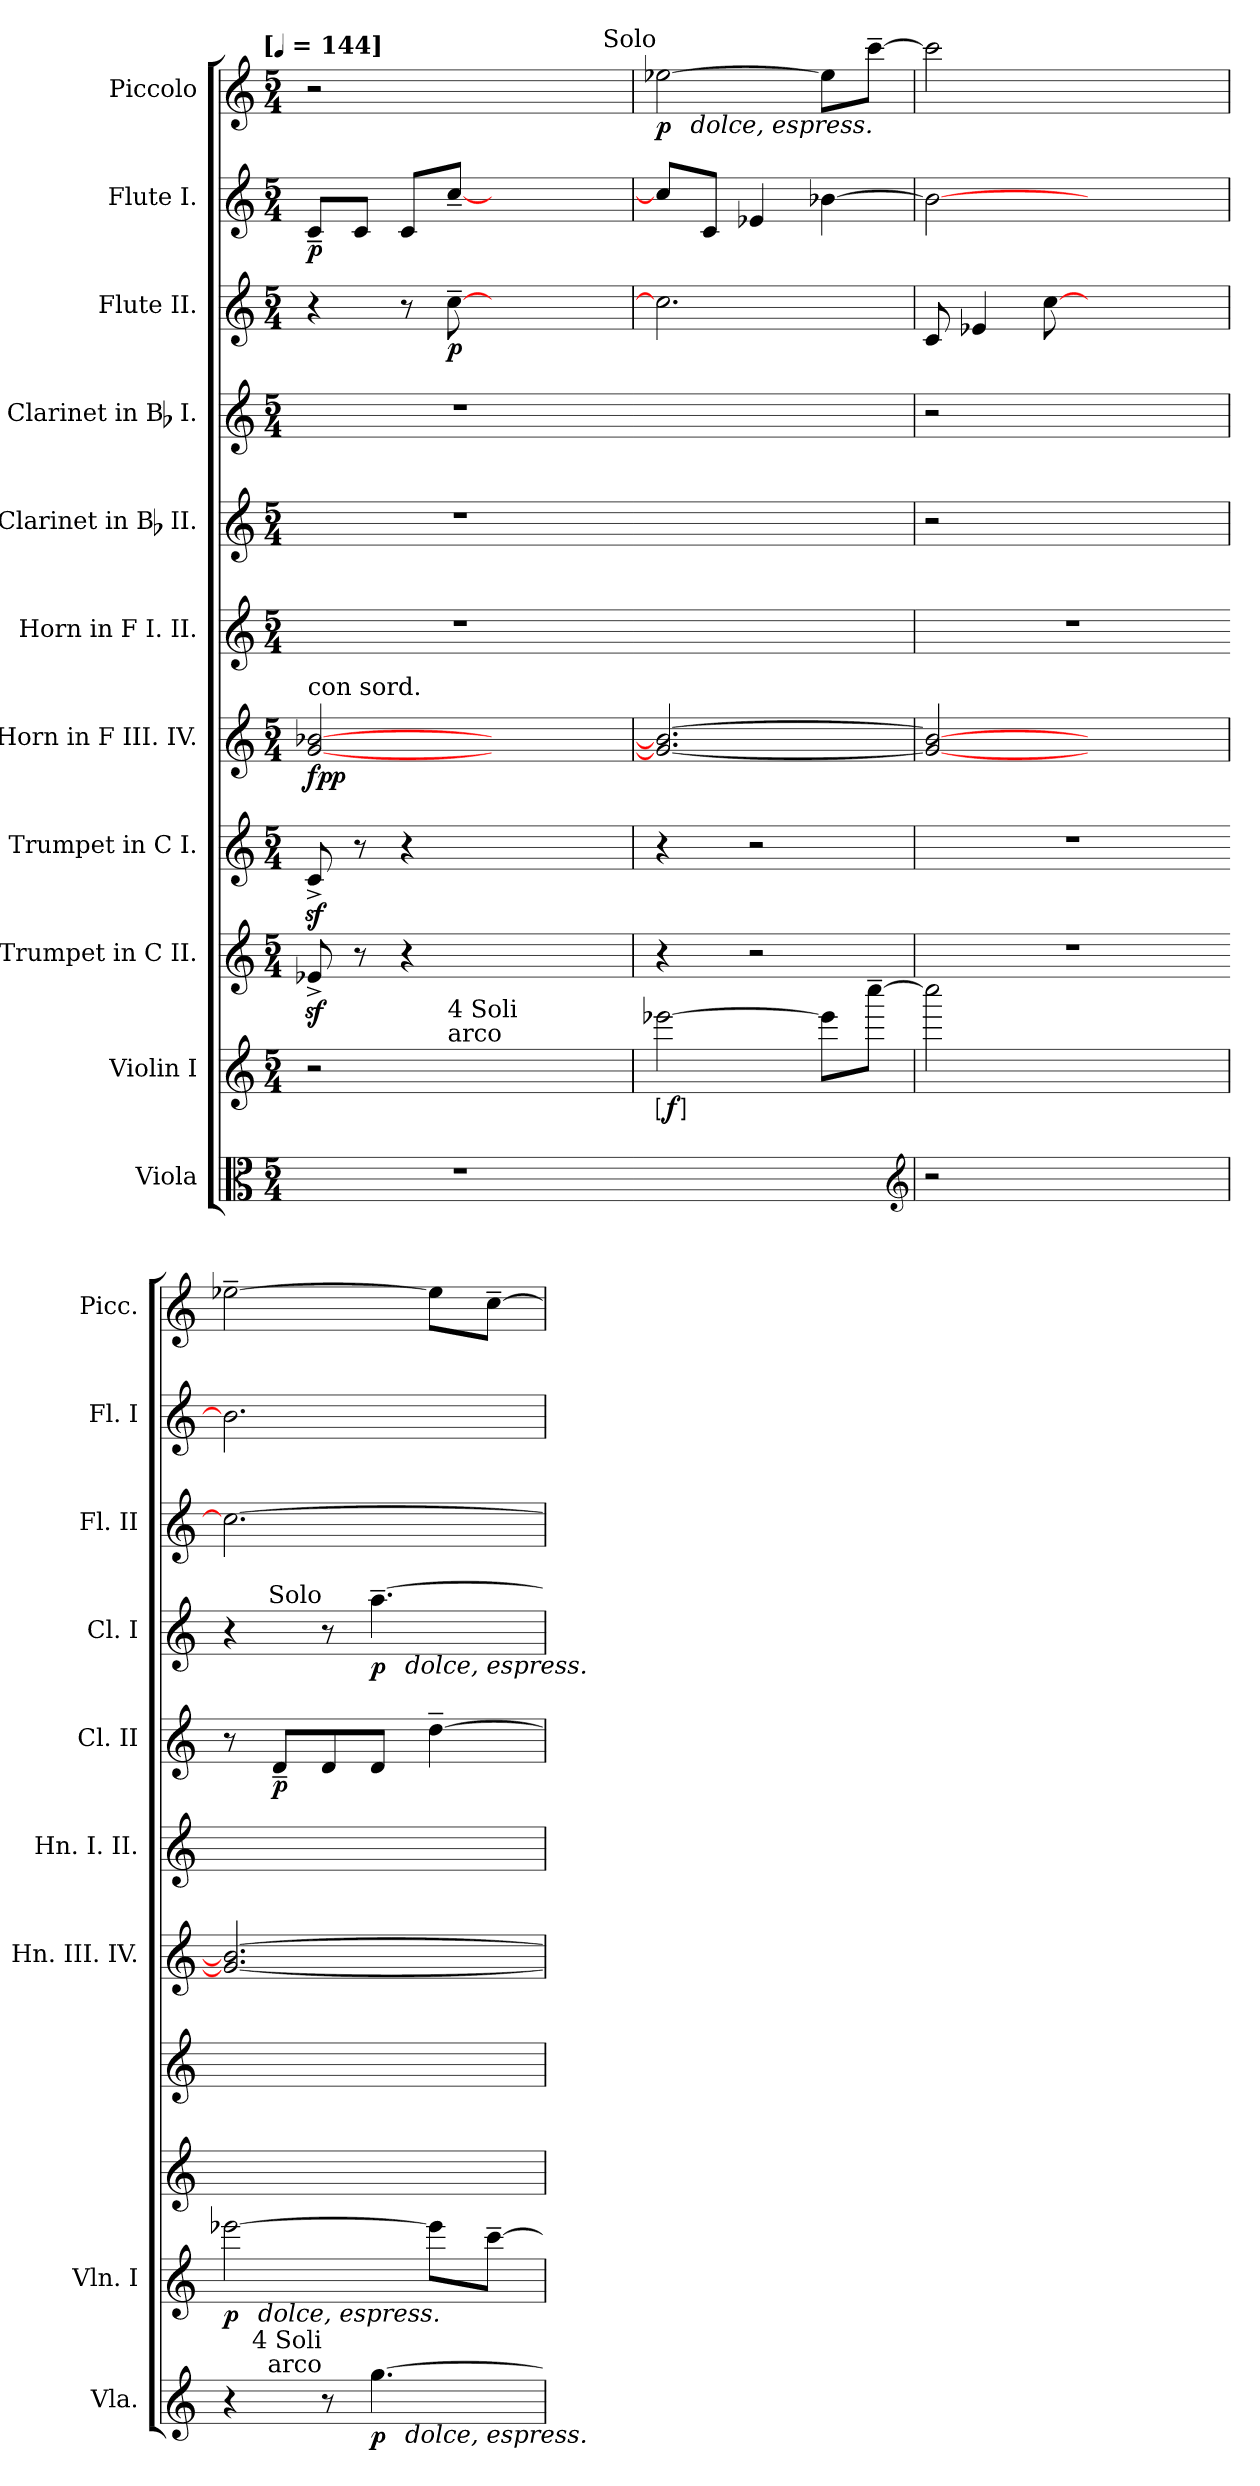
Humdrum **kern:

**kern	**dynam	**kern	**dynam	**kern	**kern	**kern	**dynam	**kern	**kern	**dynam	**kern	**dynam	**kern	**dynam	**kern	**dynam	**kern	**dynam
*part11	*part11	*part10	*part10	*part9	*part8	*part7	*part7	*part6	*part5	*part5	*part4	*part4	*part3	*part3	*part2	*part2	*part1	*part1
*staff11	*staff11	*staff10	*staff10	*staff9	*staff8	*staff7	*staff7	*staff6	*staff5	*staff5	*staff4	*staff4	*staff3	*staff3	*staff2	*staff2	*staff1	*staff1
*I"Viola	*	*I"Violin I	*	*I"Trumpet in C II.	*I"Trumpet in C I.	*I"Horn in F III. IV.	*	*I"Horn in F I. II.	*I"Clarinet in Bb II.	*	*I"Clarinet in Bb I.	*	*I"Flute II.	*	*I"Flute I.	*	*I"Piccolo	*
*I'Vla.	*	*I'Vln. I	*	*	*	*I'Hn. III. IV.	*	*I'Hn. I. II.	*I'Cl. II	*	*I'Cl. I	*	*I'Fl. II	*	*I'Fl. I	*	*I'Picc.	*
*clefC3	*	*clefG2	*	*clefG2	*clefG2	*clefG2	*	*clefG2	*clefG2	*	*clefG2	*	*clefG2	*	*clefG2	*	*clefG2	*
*	*	*	*	*	*	*ITrd4c7	*	*ITrd4c7	*ITrd1c2	*	*ITrd1c2	*	*	*	*	*	*ITrd-7c-12	*
*k[]	*	*k[]	*	*k[]	*k[]	*k[b-]	*	*k[b-]	*k[b-e-]	*	*k[b-e-]	*	*k[]	*	*k[]	*	*k[]	*
!!LO:TX:omd:t=[[quarter] = 144]
*M5/4	*	*M5/4	*	*M5/4	*M5/4	*M5/4	*	*M5/4	*M5/4	*	*M5/4	*	*M5/4	*	*M5/4	*	*M5/4	*
*MM144	*	*MM144	*	*MM144	*MM144	*MM144	*	*MM144	*MM144	*	*MM144	*	*MM144	*	*MM144	*	*MM144	*
=1	=1	=1	=1	=1	=1	=1	=1	=1	=1	=1	=1	=1	=1	=1	=1	=1	=1	=1
!	!	!	!	!	!	!LO:TX:a:t=con sord.	!	!	!	!	!	!	!	!	!	!	!	!
*	*	*^	*	*	*	*	*	*	*	*	*	*	*	*	*	*	*	*
4%5r	.	2r	4.ryy	.	8e-Xz^	8cz^	[2c [2e-X	fpp	4%5r	4%5r	.	4%5r	.	4r	.	8c~L	p	2r	.
.	.	.	.	.	8r	8r	.	.	.	.	.	.	.	.	.	8cJ	.	.	.
.	.	.	.	.	4r	4r	.	.	.	.	.	.	.	8r	.	8cL	.	.	.
!	!	!	!LO:TX:a:t=arco	!	!	!	!	!	!	!	!	!	!	!	!	!	!	!	!
!	!	!	!LO:TX:a:t=4 Soli	!	!	!	!	!	!	!	!	!	!	!	!	!	!	!	!
.	.	.	2..ryy	.	.	.	.	.	.	.	.	.	.	[8cc~	p	[8cc~J	.	.	.
.	.	2.ryy	.	.	2.ryy	2.ryy	2.ryy	.	.	.	.	.	.	2.ryy	.	2.ryy	.	2.ryy	.
=-	=	=	=	=	=	=	=	=	=	=-	=	=-	=	=	=	=	=	=	=
!	!	!	!	!	!	!	!	!	!	!	!	!	!	!	!	!	!	!LO:TX:a:rj:t=Solo	!
!	!	!	!	!LO:DY:ed=brack	!	!	!	!	!	!	!	!	!	!	!	!	!	!	!LO:DY:t=%s dolce, espress.
*	*	*v	*v	*	*	*	*	*	*	*	*	*	*	*	*	*	*	*	*
2.ryy	.	[2eee-X	f	4r	4r	2.c_ 2.e-_	.	2.ryy	2.ryy	.	2.ryy	.	2.cc]	.	8ccL]	.	[2eee-X	p
.	.	.	.	.	.	.	.	.	.	.	.	.	.	.	8cJ	.	.	.
.	.	.	.	2r	2r	.	.	.	.	.	.	.	.	.	4e-X	.	.	.
.	.	8eee-L]	.	.	.	.	.	.	.	.	.	.	.	.	[4b-X	.	8eee-L]	.
.	.	[8cccc~J	.	.	.	.	.	.	.	.	.	.	.	.	.	.	[8cccc~J	.
*clefG2	*	*	*	*	*	*	*	*	*	*	*	*	*	*	*	*	*	*
=2	=2	=2	=2	=2	=2	=2	=2	=2	=2	=2	=2	=2	=2	=2	=2	=2	=2	=2
2r	.	2cccc]	.	4%5r	4%5r	2c_ 2e-_	.	4%5r	2r	.	2r	.	8c	.	2b-_	.	2cccc]	.
.	.	.	.	.	.	.	.	.	.	.	.	.	4e-X	.	.	.	.	.
.	.	.	.	.	.	.	.	.	.	.	.	.	[8cc	.	.	.	.	.
2.ryy	.	2.ryy	.	.	.	2.ryy	.	.	2.ryy	.	2.ryy	.	2.ryy	.	2.ryy	.	2.ryy	.
=	=	=	=	=	=	=	=	=-	=	=	=	=	=	=	=	=	=	=
!	!	!	!LO:DY:t=%s dolce, espress.	!	!	!	!	!	!	!	!	!	!	!	!	!	!	!
4r	.	[2eee-X	p	2.ryy	2.ryy	2.c_ 2.e-_	.	2.ryy	8r	.	4r	.	2.cc_	.	2.b-]	.	[2eee-X~	.
.	.	.	.	.	.	.	.	.	8c~L	p	.	.	.	.	.	.	.	.
!	!	!	!	!	!	!	!	!	!	!	!LO:TX:a:rj:t=Solo	!	!	!	!	!	!	!
!LO:TX:a:rj:t=arco	!	!	!	!	!	!	!	!	!	!	!	!	!	!	!	!	!	!
!LO:TX:a:rj:t=4 Soli	!	!	!	!	!	!	!	!	!	!	!	!	!	!	!	!	!	!
8r	.	.	.	.	.	.	.	.	8c	.	8r	.	.	.	.	.	.	.
!	!LO:DY:t=%s dolce, espress.	!	!	!	!	!	!	!	!	!	!	!LO:DY:t=%s dolce, espress.	!	!	!	!	!	!
[4.gg	p	.	.	.	.	.	.	.	8cJ	.	[4.gg~	p	.	.	.	.	.	.
.	.	8eee-L]	.	.	.	.	.	.	[4cc~	.	.	.	.	.	.	.	8eee-L]	.
.	.	[8ccc~J	.	.	.	.	.	.	.	.	.	.	.	.	.	.	[8ccc~J	.
=	=	=	=	=	=	=	=	=	=	=	=	=	=	=	=	=	=	=
*-	*-	*-	*-	*-	*-	*-	*-	*-	*-	*-	*-	*-	*-	*-	*-	*-	*-	*-
